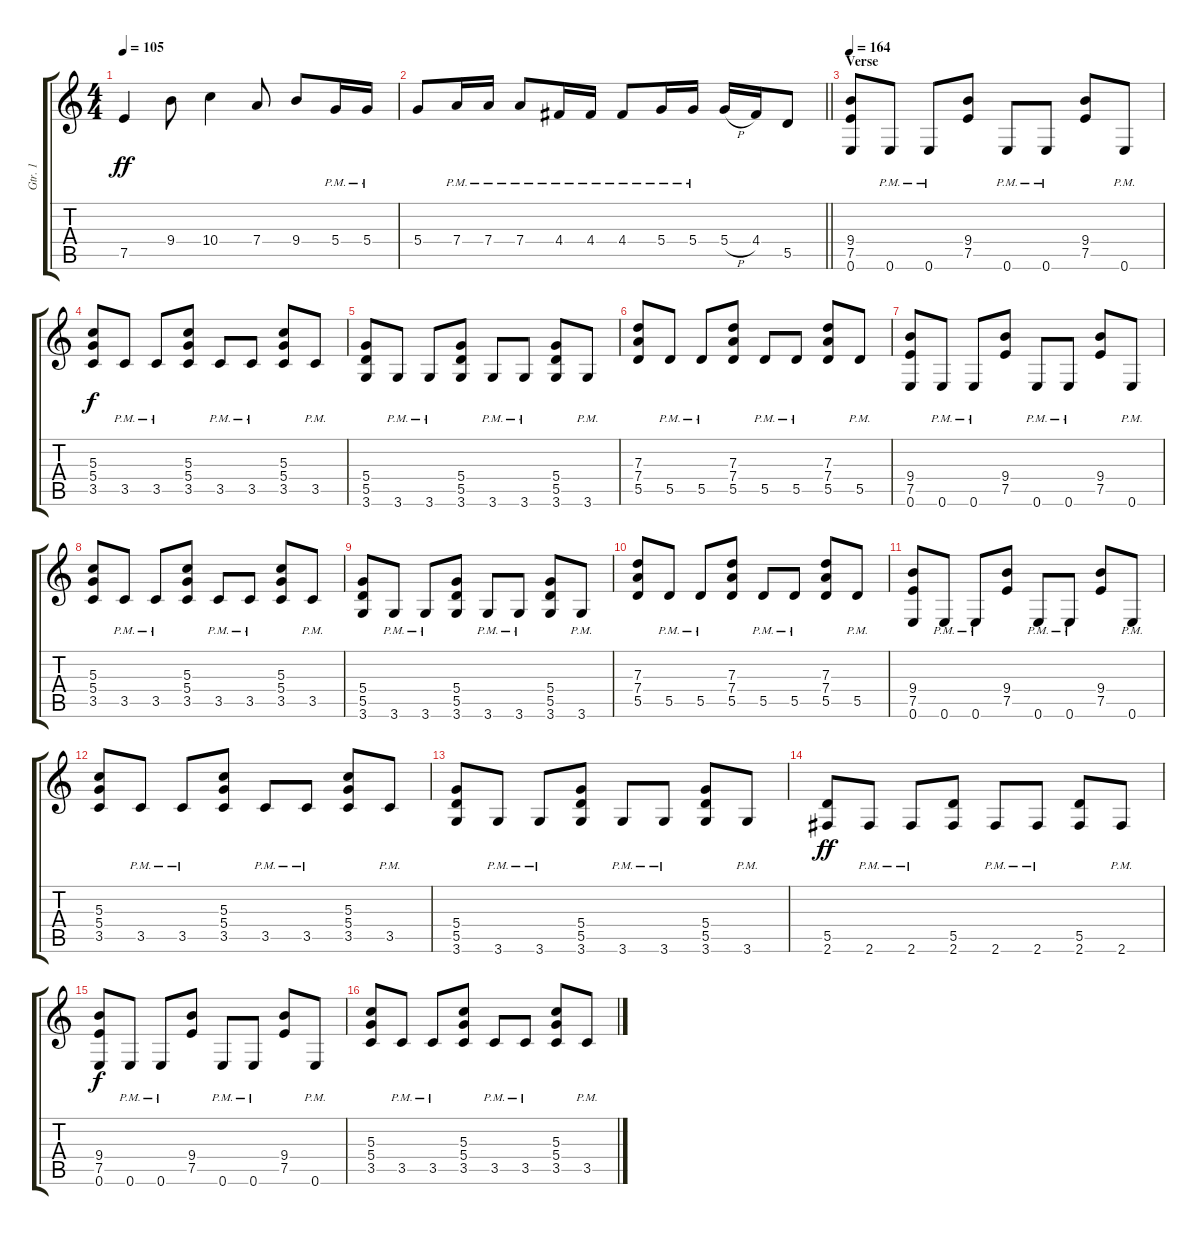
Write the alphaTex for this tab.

\track ("Gtr. 1" "Gtr. 1") {instrument electricguitarclean}
\staff {score tabs}
\tuning (E4 B3 G3 D3 A2 E2) {hide}
\ts (4 4)
\tempo 105
\clef g2
\ks c
7.5.4{dy ff} 9.4.8 10.4.4 7.4.8 9.4.8 5.4{pm}.16 5.4{pm}.16 |
\barLineRight lightlight
5.4.8 7.4{pm}.16 7.4{pm}.16 7.4{pm}.8 4.4{pm}.16 4.4{pm}.16 4.4{pm}.8 5.4{pm}.16 5.4{pm}.16 5.4{h}.16 4.4.16 5.5.8 |
\section ("" "Verse")
\tempo 164
(9.4 7.5 0.6).8 0.6{pm}.8 0.6{pm}.8 (9.4 7.5).8 0.6{pm}.8 0.6{pm}.8 (9.4 7.5).8 0.6{pm}.8 |
(5.3 5.4 3.5).8{dy f} 3.5{pm}.8 3.5{pm}.8 (5.3 5.4 3.5).8 3.5{pm}.8 3.5{pm}.8 (5.3 5.4 3.5).8 3.5{pm}.8 |
(5.4 5.5 3.6).8 3.6{pm}.8 3.6{pm}.8 (5.4 5.5 3.6).8 3.6{pm}.8 3.6{pm}.8 (5.4 5.5 3.6).8 3.6{pm}.8 |
(7.3 7.4 5.5).8 5.5{pm}.8 5.5{pm}.8 (7.3 7.4 5.5).8 5.5{pm}.8 5.5{pm}.8 (7.3 7.4 5.5).8 5.5{pm}.8 |
(9.4 7.5 0.6).8 0.6{pm}.8 0.6{pm}.8 (9.4 7.5).8 0.6{pm}.8 0.6{pm}.8 (9.4 7.5).8 0.6{pm}.8 |
(5.3 5.4 3.5).8 3.5{pm}.8 3.5{pm}.8 (5.3 5.4 3.5).8 3.5{pm}.8 3.5{pm}.8 (5.3 5.4 3.5).8 3.5{pm}.8 |
(5.4 5.5 3.6).8 3.6{pm}.8 3.6{pm}.8 (5.4 5.5 3.6).8 3.6{pm}.8 3.6{pm}.8 (5.4 5.5 3.6).8 3.6{pm}.8 |
(7.3 7.4 5.5).8 5.5{pm}.8 5.5{pm}.8 (7.3 7.4 5.5).8 5.5{pm}.8 5.5{pm}.8 (7.3 7.4 5.5).8 5.5{pm}.8 |
(9.4 7.5 0.6).8 0.6{pm}.8 0.6{pm}.8 (9.4 7.5).8 0.6{pm}.8 0.6{pm}.8 (9.4 7.5).8 0.6{pm}.8 |
(5.3 5.4 3.5).8 3.5{pm}.8 3.5{pm}.8 (5.3 5.4 3.5).8 3.5{pm}.8 3.5{pm}.8 (5.3 5.4 3.5).8 3.5{pm}.8 |
(5.4 5.5 3.6).8 3.6{pm}.8 3.6{pm}.8 (5.4 5.5 3.6).8 3.6{pm}.8 3.6{pm}.8 (5.4 5.5 3.6).8 3.6{pm}.8 |
(5.5 2.6).8{dy ff} 2.6{pm}.8 2.6{pm}.8 (5.5 2.6).8 2.6{pm}.8 2.6{pm}.8 (5.5 2.6).8 2.6{pm}.8 |
(9.4 7.5 0.6).8{dy f} 0.6{pm}.8 0.6{pm}.8 (9.4 7.5).8 0.6{pm}.8 0.6{pm}.8 (9.4 7.5).8 0.6{pm}.8 |
(5.3 5.4 3.5).8 3.5{pm}.8 3.5{pm}.8 (5.3 5.4 3.5).8 3.5{pm}.8 3.5{pm}.8 (5.3 5.4 3.5).8 3.5{pm}.8
